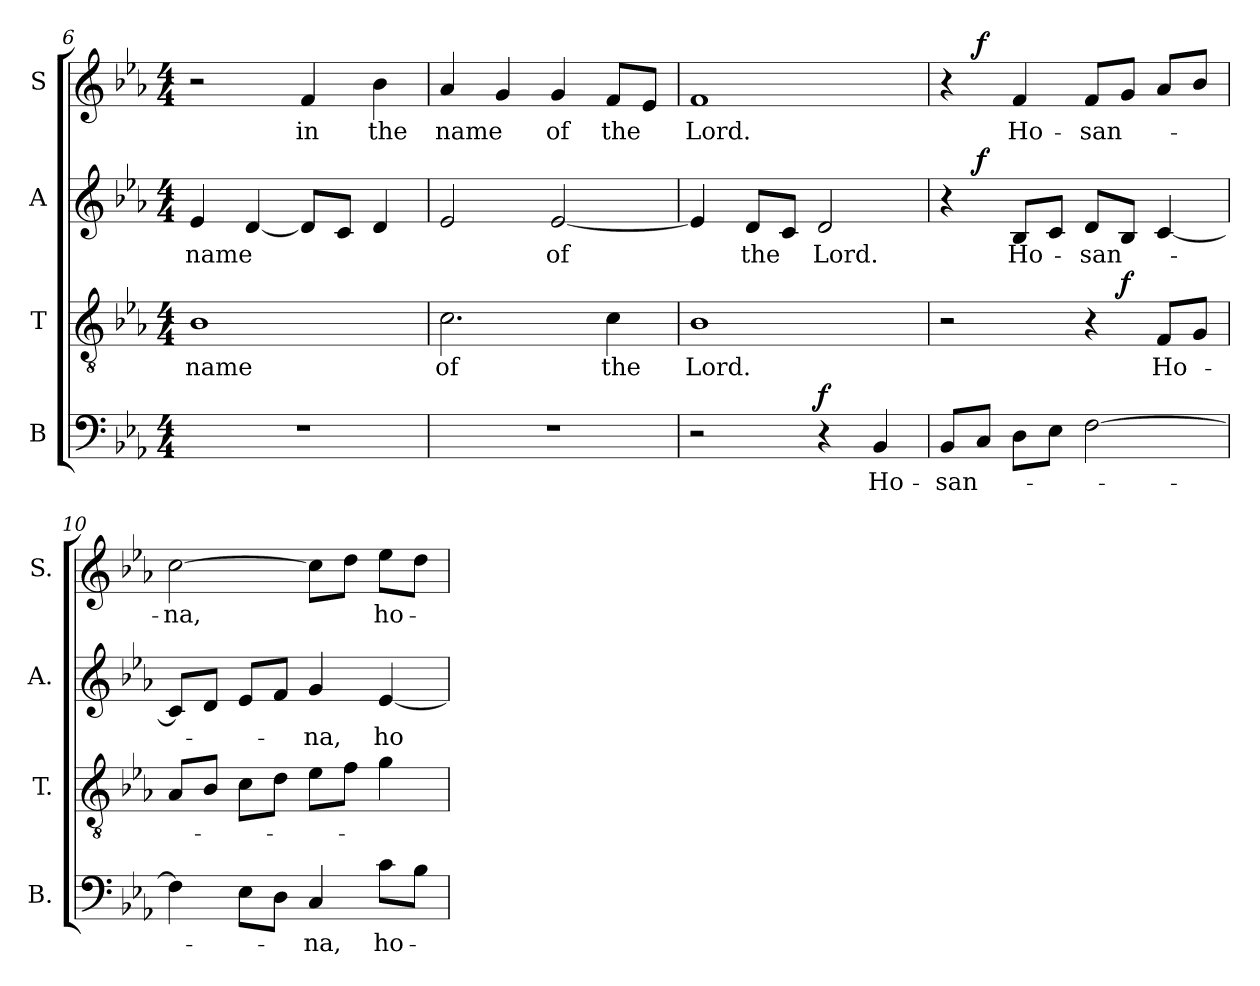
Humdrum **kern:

**kern	**text	**dynam	**kern	**text	**dynam	**kern	**text	**dynam	**kern	**text	**dynam
*part4	*part4	*part4	*part3	*part3	*part3	*part2	*part2	*part2	*part1	*part1	*part1
*staff4	*staff4	*staff4	*staff3	*staff3	*staff3	*staff2	*staff2	*staff2	*staff1	*staff1	*staff1
*I"B	*	*	*I"T	*	*	*I"A	*	*	*I"S	*	*
*I'B.	*	*	*I'T.	*	*	*I'A.	*	*	*I'S.	*	*
!!LO:LB:g=z
*clefF4	*	*	*clefGv2	*	*	*clefG2	*	*	*clefG2	*	*
*	*	*	*ITrd7c12	*	*	*	*	*	*	*	*
*k[b-e-a-]	*	*	*k[b-e-a-]	*	*	*k[b-e-a-]	*	*	*k[b-e-a-]	*	*
*E-:	*	*	*E-:	*	*	*E-:	*	*	*E-:	*	*
*M4/4	*	*	*M4/4	*	*	*M4/4	*	*	*M4/4	*	*
=6	=6	=6	=6	=6	=6	=6	=6	=6	=6	=6	=6
!	!	!	!	!LO:LY:b:color=#000000	!	!	!	!	!	!	!
!	!	!	!	!	!	!	!LO:LY:b:color=#000000	!	!	!	!
1r	.	.	1BB-i	name	.	4e-i/	name	.	2r	.	.
.	.	.	.	.	.	[4di/	.	.	.	.	.
!	!	!	!	!	!	!	!	!	!	!LO:LY:b:color=#000000	!
.	.	.	.	.	.	8di/L]	.	.	4fi/	in	.
.	.	.	.	.	.	8ci/J	.	.	.	.	.
!	!	!	!	!	!	!	!	!	!	!LO:LY:b:color=#000000	!
.	.	.	.	.	.	4di/	.	.	4b-i\	the	.
=7	=7	=7	=7	=7	=7	=7	=7	=7	=7	=7	=7
!	!	!	!	!LO:LY:b:color=#000000	!	!	!	!	!	!	!
!	!	!	!	!	!	!	!	!	!	!LO:LY:b:color=#000000	!
1r	.	.	2.Ci\	of	.	2e-i/	.	.	4a-i/	name	.
.	.	.	.	.	.	.	.	.	4gi/	.	.
!	!	!	!	!	!	!	!LO:LY:b:color=#000000	!	!	!	!
!	!	!	!	!	!	!	!	!	!	!LO:LY:b:color=#000000	!
.	.	.	.	.	.	[2e-i/	of	.	4gi/	of	.
!	!	!	!	!LO:LY:b:color=#000000	!	!	!	!	!	!	!
!	!	!	!	!	!	!	!	!	!	!LO:LY:b:color=#000000	!
.	.	.	4Ci\	the	.	.	.	.	8fi/L	the	.
.	.	.	.	.	.	.	.	.	8e-i/J	.	.
=8	=8	=8	=8	=8	=8	=8	=8	=8	=8	=8	=8
!	!	!	!	!LO:LY:b:color=#000000	!	!	!	!	!	!	!
!	!	!	!	!	!	!	!	!	!	!LO:LY:b:color=#000000	!
2r	.	.	1BB-i	Lord.	.	4e-i/]	.	.	1fi	Lord.	.
!	!	!	!	!	!	!	!LO:LY:b:color=#000000	!	!	!	!
.	.	.	.	.	.	8di/L	the	.	.	.	.
.	.	.	.	.	.	8ci/J	.	.	.	.	.
!	!	!	!	!	!	!	!LO:LY:b:color=#000000	!	!	!	!
4r	.	f	.	.	.	2di/	Lord.	.	.	.	.
!	!LO:LY:b:color=#000000	!	!	!	!	!	!	!	!	!	!
4BB-i/	Ho-	.	.	.	.	.	.	.	.	.	.
=9	=9	=9	=9	=9	=9	=9	=9	=9	=9	=9	=9
!	!LO:LY:b:color=#000000	!	!	!	!	!	!	!	!	!	!
*	*	*	*^	*	*	*^	*	*	*^	*	*
8BB-i/L	-san-	.	2r	2ryy	.	.	4r	8ryy	.	.	4r	8ryy	.	.
8Ci/J	.	.	.	.	.	.	.	2..ryy	.	f	.	2..ryy	.	f
!	!	!	!	!	!	!	!	!	!LO:LY:b:color=#000000	!	!	!	!	!
!	!	!	!	!	!	!	!	!	!	!	!	!	!LO:LY:b:color=#000000	!
8Di\L	.	.	.	.	.	.	8B-i/L	.	Ho-	.	4fi/	.	Ho-	.
8E-i\J	.	.	.	.	.	.	8ci/J	.	.	.	.	.	.	.
!	!	!	!	!	!	!	!	!	!LO:LY:b:color=#000000	!	!	!	!	!
!	!	!	!	!	!	!	!	!	!	!	!	!	!LO:LY:b:color=#000000	!
[2Fi\	.	.	4r	8ryy	.	.	8di/L	.	-san-	.	8fi/L	.	-san-	.
.	.	.	.	4.ryy	.	f	8B-i/J	.	.	.	8gi/J	.	.	.
!	!	!	!	!	!LO:LY:b:color=#000000	!	!	!	!	!	!	!	!	!
.	.	.	8FFi/L	.	Ho-	.	[4ci/	.	.	.	8a-i/L	.	.	.
.	.	.	8GGi/J	.	.	.	.	.	.	.	8b-i/J	.	.	.
*	*	*	*v	*v	*	*	*	*	*	*	*v	*v	*	*
*	*	*	*	*	*	*v	*v	*	*	*	*	*
=10	=10	=10	=10	=10	=10	=10	=10	=10	=10	=10	=10
*	*	*	*^	*	*	*^	*	*	*^	*	*
!	!	!	!	!	!	!	!	!	!	!	!	!	!LO:LY:b:color=#000000	!
*	*	*	*v	*v	*	*	*	*	*	*	*v	*v	*	*
*	*	*	*	*	*	*v	*v	*	*	*	*	*
4Fi\]	.	.	8AA-i/L	.	.	8ci/L]	.	.	[2cci\	-na,	.
.	.	.	8BB-i/J	.	.	8di/J	.	.	.	.	.
8E-i\L	.	.	8Ci\L	.	.	8e-i/L	.	.	.	.	.
8Di\J	.	.	8Di\J	.	.	8fi/J	.	.	.	.	.
!	!LO:LY:b:color=#000000	!	!	!	!	!	!	!	!	!	!
!	!	!	!	!	!	!	!LO:LY:b:color=#000000	!	!	!	!
4Ci/	-na,	.	8E-i\L	.	.	4gi/	-na,	.	8cci\L]	.	.
.	.	.	8Fi\J	.	.	.	.	.	8ddi\J	.	.
!	!LO:LY:b:color=#000000	!	!	!	!	!	!	!	!	!	!
!	!	!	!	!	!	!	!LO:LY:b:color=#000000	!	!	!	!
!	!	!	!	!	!	!	!	!	!	!LO:LY:b:color=#000000	!
8ci\L	ho-	.	4Gi\	.	.	[4e-i/	ho-	.	8ee-i\L	ho-	.
8B-i\J	.	.	.	.	.	.	.	.	8ddi\J	.	.
=	=	=	=	=	=	=	=	=	=	=	=
*-	*-	*-	*-	*-	*-	*-	*-	*-	*-	*-	*-
